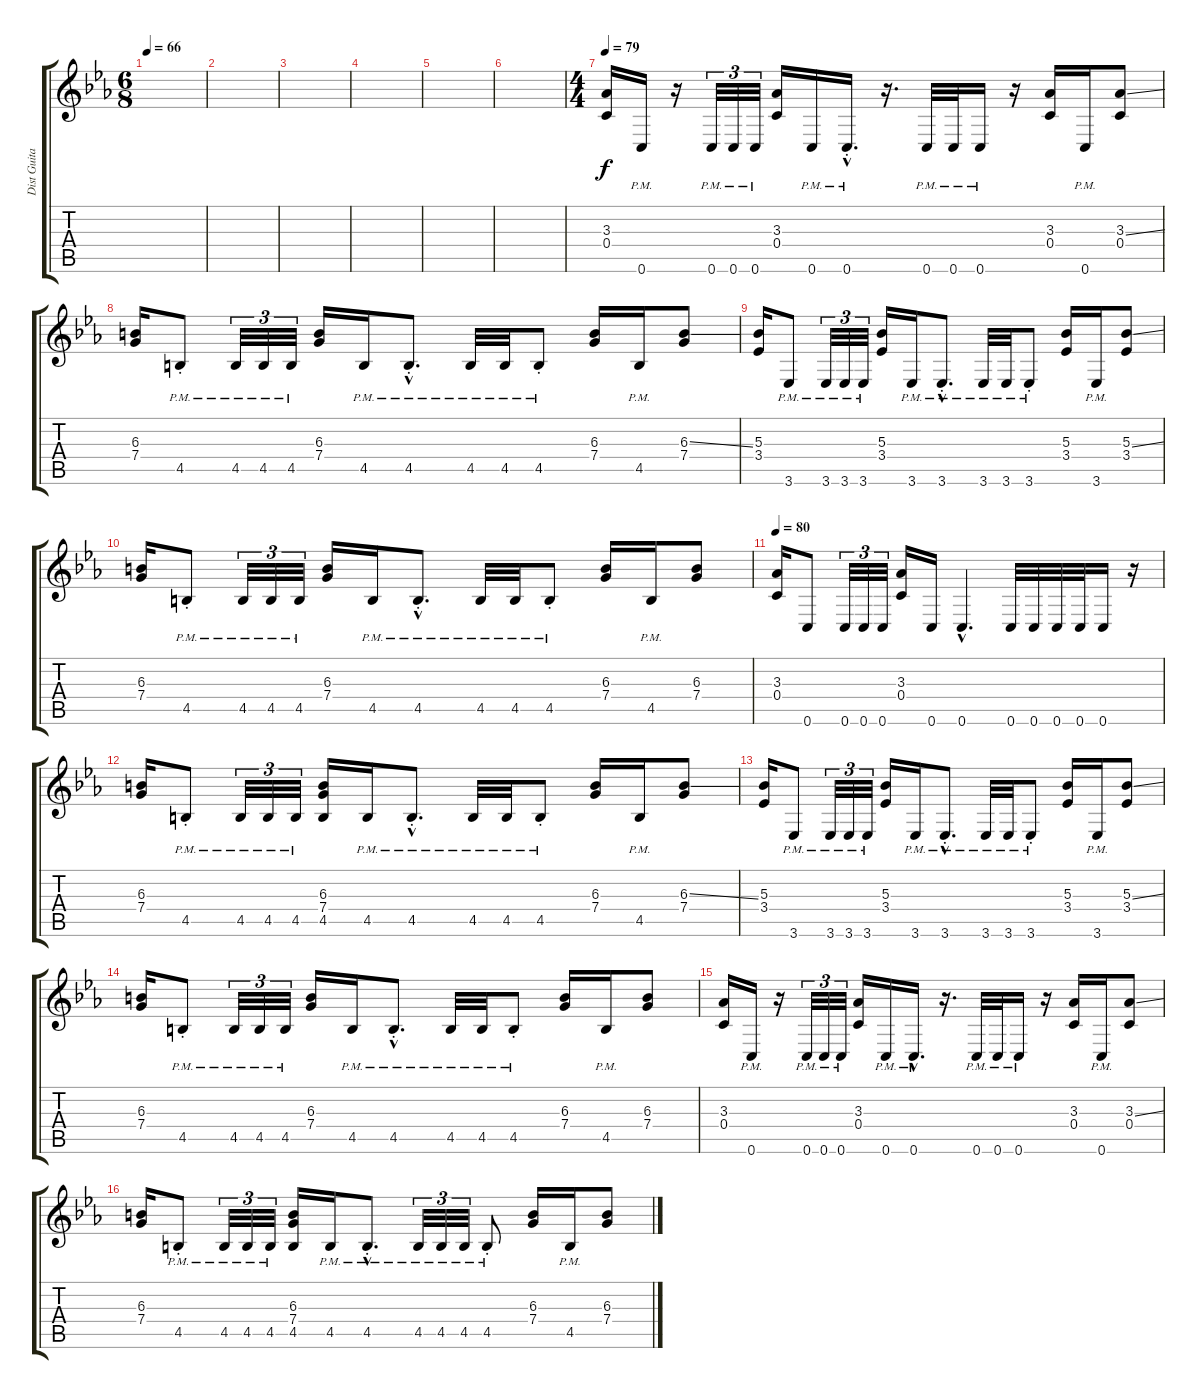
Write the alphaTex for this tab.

\track ("Dist Guitar Left" "Dist Guita") {instrument distortionguitar}
\staff {score tabs}
\tuning (D4 A3 F3 C3 G2 C2) {hide}
\ts (6 8)
\tempo 66
\clef g2
\ks cminor
|
|
|
|
|
|
\ts (4 4)
\tempo 79
(3.3 0.4).16{instrument distortionguitar} 0.6{pm}.16 r.16 0.6{pm}.32{tu (3 2)} 0.6{pm}.32{tu (3 2)} 0.6{pm}.32{tu (3 2)} (3.3 0.4).16 0.6{pm}.16 0.6{hac pm st}.16{d} r.16{d} 0.6{pm}.32 0.6{pm}.32 0.6{pm}.16 r.16 (3.3 0.4).16 0.6{pm}.16 (3.3{ss} 0.4).8 |
(6.3 7.4).16 4.5{pm st}.8 4.5{pm}.32{tu (3 2)} 4.5{pm}.32{tu (3 2)} 4.5{pm}.32{tu (3 2)} (6.3 7.4).16 4.5{pm}.16 4.5{hac pm st}.8{d} 4.5{pm}.32 4.5{pm}.32 4.5{pm st}.8 (6.3 7.4).16 4.5{pm}.16 (6.3{ss} 7.4).8 |
(5.3 3.4).16 3.6{pm}.8 3.6{pm}.32{tu (3 2)} 3.6{pm}.32{tu (3 2)} 3.6{pm}.32{tu (3 2)} (5.3 3.4).16 3.6{pm}.16 3.6{hac pm st}.8{d} 3.6{pm}.32 3.6{pm}.32 3.6{pm st}.8 (5.3 3.4).16 3.6{pm}.16 (5.3{ss} 3.4).8 |
(6.3 7.4).16 4.5{pm st}.8 4.5{pm}.32{tu (3 2)} 4.5{pm}.32{tu (3 2)} 4.5{pm}.32{tu (3 2)} (6.3 7.4).16 4.5{pm}.16 4.5{hac pm st}.8{d} 4.5{pm}.32 4.5{pm}.32 4.5{pm st}.8 (6.3 7.4).16 4.5{pm}.16 (6.3 7.4).8 |
\tempo 80
(3.3 0.4).16{instrument distortionguitar} 0.6.8 0.6.32{tu (3 2)} 0.6.32{tu (3 2)} 0.6.32{tu (3 2)} (3.3 0.4).16 0.6.16 0.6{hac}.4{d} 0.6.32 0.6.32 0.6.32 0.6.32 0.6.16 r.16 |
(6.3 7.4).16 4.5{pm st}.8 4.5{pm}.32{tu (3 2)} 4.5{pm}.32{tu (3 2)} 4.5{pm}.32{tu (3 2)} (6.3 7.4 4.5).16 4.5{pm}.16 4.5{hac pm st}.8{d} 4.5{pm}.32 4.5{pm}.32 4.5{pm st}.8 (6.3 7.4).16 4.5{pm}.16 (6.3{ss} 7.4).8 |
(5.3 3.4).16 3.6{pm}.8 3.6{pm}.32{tu (3 2)} 3.6{pm}.32{tu (3 2)} 3.6{pm}.32{tu (3 2)} (5.3 3.4).16 3.6{pm}.16 3.6{hac pm st}.8{d} 3.6{pm}.32 3.6{pm}.32 3.6{pm st}.8 (5.3 3.4).16 3.6{pm}.16 (5.3{ss} 3.4).8 |
(6.3 7.4).16 4.5{pm st}.8 4.5{pm}.32{tu (3 2)} 4.5{pm}.32{tu (3 2)} 4.5{pm}.32{tu (3 2)} (6.3 7.4).16 4.5{pm}.16 4.5{hac pm st}.8{d} 4.5{pm}.32 4.5{pm}.32 4.5{pm st}.8 (6.3 7.4).16 4.5{pm}.16 (6.3 7.4).8 |
(3.3 0.4).16 0.6{pm}.16 r.16 0.6{pm}.32{tu (3 2)} 0.6{pm}.32{tu (3 2)} 0.6{pm}.32{tu (3 2)} (3.3 0.4).16 0.6{pm}.16 0.6{hac pm}.16{d} r.16{d} 0.6{pm}.32 0.6{pm}.32 0.6{pm}.16 r.16 (3.3 0.4).16 0.6{pm}.16 (3.3{ss} 0.4).8 |
(6.3 7.4).16 4.5{pm st}.8 4.5{pm}.32{tu (3 2)} 4.5{pm}.32{tu (3 2)} 4.5{pm}.32{tu (3 2)} (6.3 7.4 4.5).16 4.5{pm}.16 4.5{hac pm st}.8{d} 4.5{pm}.32{tu (3 2)} 4.5{pm}.32{tu (3 2)} 4.5{pm}.32{tu (3 2)} 4.5{pm st}.8 (6.3 7.4).16 4.5{pm}.16 (6.3{ss} 7.4).8
